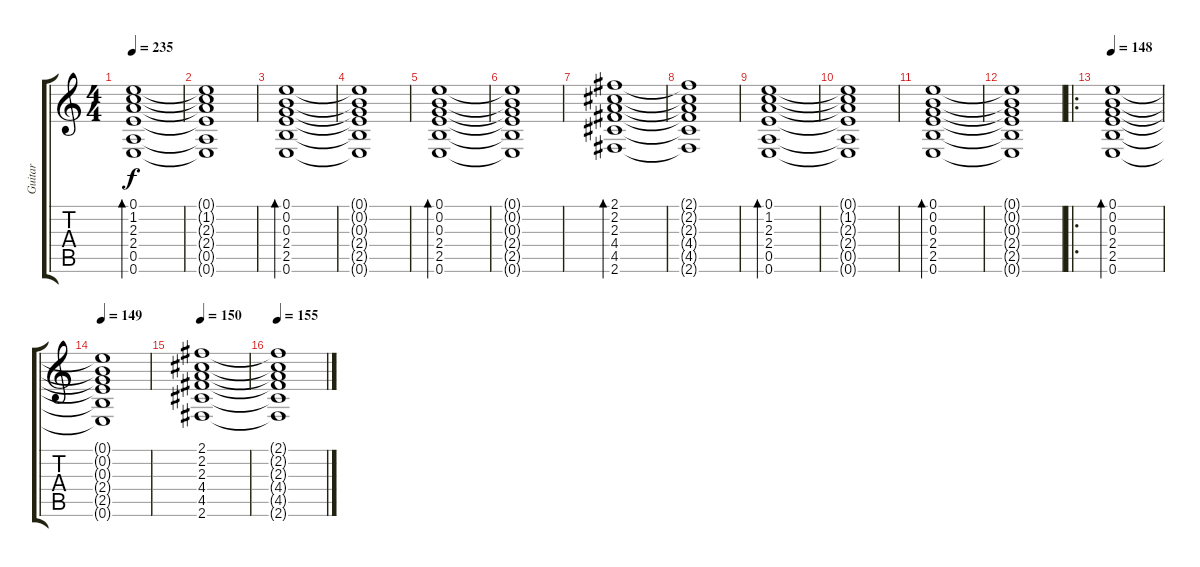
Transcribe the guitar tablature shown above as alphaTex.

\track ("Guitar" "Guitar") {instrument electricguitarclean}
\staff {score tabs}
\tuning (E4 B3 G3 D3 A2 E2) {hide}
\ts (4 4)
\tempo 235
\clef g2
\ks c
(0.1 1.2 2.3 2.4 0.5 0.6).1{bd 60 dy f} |
(0.1{t} 1.2{t} 2.3{t} 2.4{t} 0.5{t} 0.6{t}).1 |
(0.1 0.2 0.3 2.4 2.5 0.6).1{bd 60} |
(0.1{t} 0.2{t} 0.3{t} 2.4{t} 2.5{t} 0.6{t}).1 |
(0.1 0.2 0.3 2.4 2.5 0.6).1{bd 60} |
(0.1{t} 0.2{t} 0.3{t} 2.4{t} 2.5{t} 0.6{t}).1 |
(2.1 2.2 2.3 4.4 4.5 2.6).1{bd 60} |
(2.1{t} 2.2{t} 2.3{t} 4.4{t} 4.5{t} 2.6{t}).1 |
(0.1 1.2 2.3 2.4 0.5 0.6).1{bd 60} |
(0.1{t} 1.2{t} 2.3{t} 2.4{t} 0.5{t} 0.6{t}).1 |
(0.1 0.2 0.3 2.4 2.5 0.6).1{bd 60} |
(0.1{t} 0.2{t} 0.3{t} 2.4{t} 2.5{t} 0.6{t}).1 |
\ro
\tempo 235
\tempo 148
(0.1 0.2 0.3 2.4 2.5 0.6).1{bd 60 volume 10} |
\tempo 149
(0.1{t} 0.2{t} 0.3{t} 2.4{t} 2.5{t} 0.6{t}).1 |
\tempo 150
(2.1 2.2 2.3 4.4 4.5 2.6).1 |
\tempo 155
(2.1{t} 2.2{t} 2.3{t} 4.4{t} 4.5{t} 2.6{t}).1
